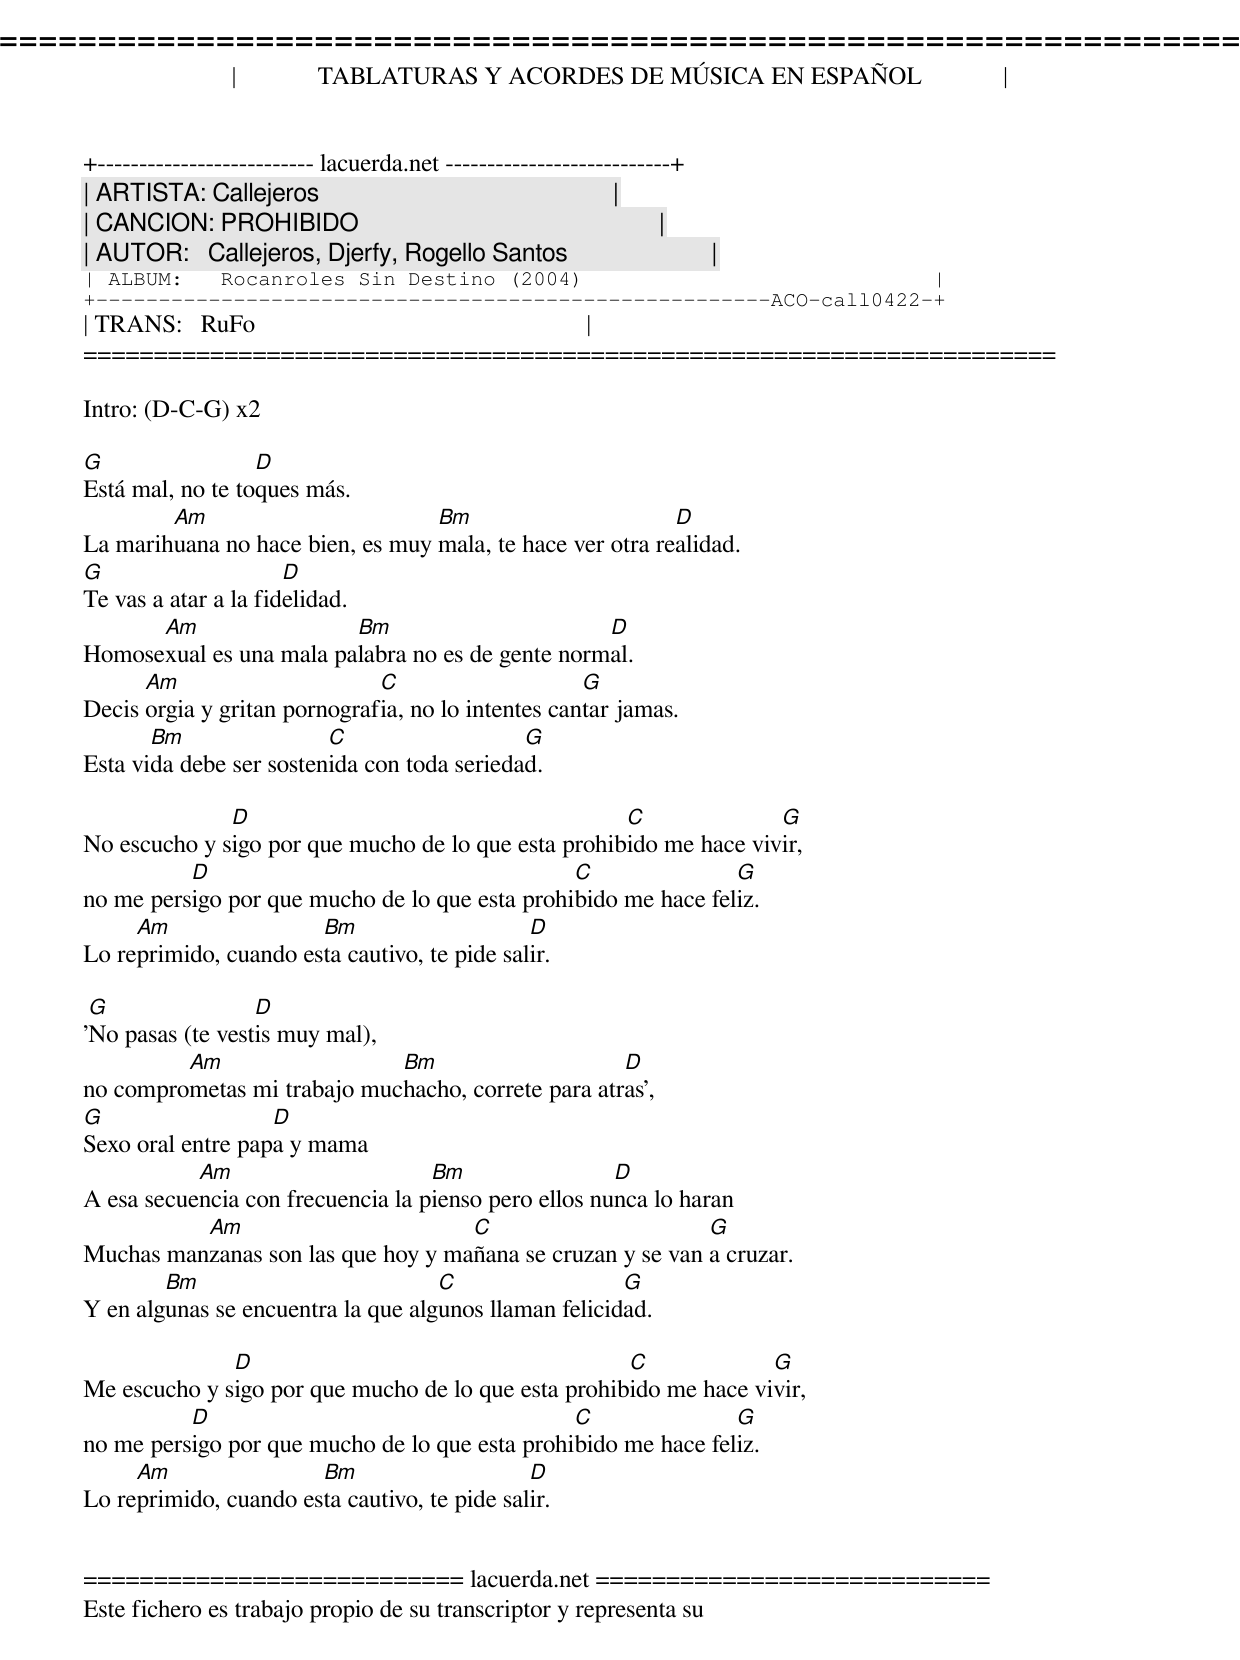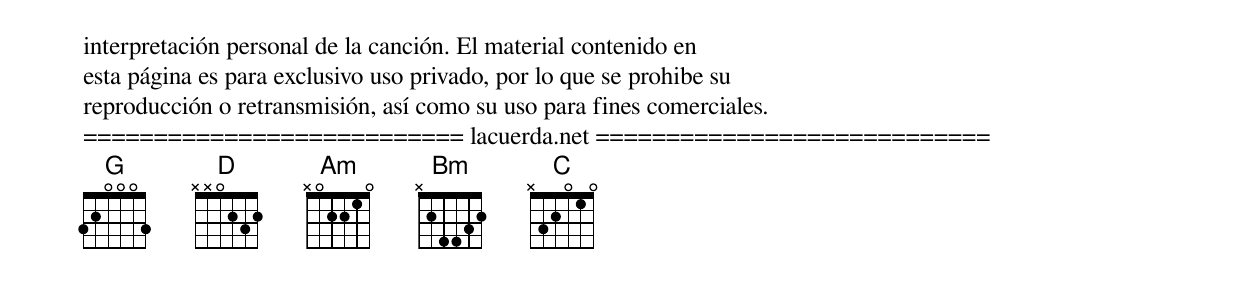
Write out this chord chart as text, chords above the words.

=====================================================================
|             TABLATURAS Y ACORDES DE MÚSICA EN ESPAÑOL             |
+-------------------------- lacuerda.net ---------------------------+
| ARTISTA: Callejeros                                               |
| CANCION: PROHIBIDO                                                |
| AUTOR:   Callejeros, Djerfy, Rogello Santos                       |
| ALBUM:   Rocanroles Sin Destino (2004)                            |
+------------------------------------------------------ACO-call0422-+
| TRANS:   RuFo                                                     |
=====================================================================

Intro: (D-C-G) x2

G                 D
Está mal, no te toques más.
        Am                        Bm                       D
La marihuana no hace bien, es muy mala, te hace ver otra realidad.
G                     D
Te vas a atar a la fidelidad.
      Am                 Bm                       D
Homosexual es una mala palabra no es de gente normal.
      Am                      C                     G
Decis orgia y gritan pornografia, no lo intentes cantar jamas.
       Bm                C                   G
Esta vida debe ser sostenida con toda seriedad.

              D                                      C              G
No escucho y sigo por que mucho de lo que esta prohibido me hace vivir,
          D                                     C               G
no me persigo por que mucho de lo que esta prohibido me hace feliz.
     Am                Bm                     D
Lo reprimido, cuando esta cautivo, te pide salir.

 G                D
'No pasas (te vestis muy mal),
         Am                  Bm                     D
no comprometas mi trabajo muchacho, correte para atras',
G                  D
Sexo oral entre papa y mama
           Am                      Bm                 D
A esa secuencia con frecuencia la pienso pero ellos nunca lo haran
          Am                        C                       G
Muchas manzanas son las que hoy y mañana se cruzan y se van a cruzar.
        Bm                          C                  G
Y en algunas se encuentra la que algunos llaman felicidad.

              D                                      C             G
Me escucho y sigo por que mucho de lo que esta prohibido me hace vivir,
          D                                     C               G
no me persigo por que mucho de lo que esta prohibido me hace feliz.
     Am                Bm                     D
Lo reprimido, cuando esta cautivo, te pide salir.


=========================== lacuerda.net ============================
Este fichero es trabajo propio de su transcriptor y representa su
interpretación personal de la canción. El material contenido en
esta página es para exclusivo uso privado, por lo que se prohibe su
reproducción o retransmisión, así como su uso para fines comerciales.
=========================== lacuerda.net ============================
